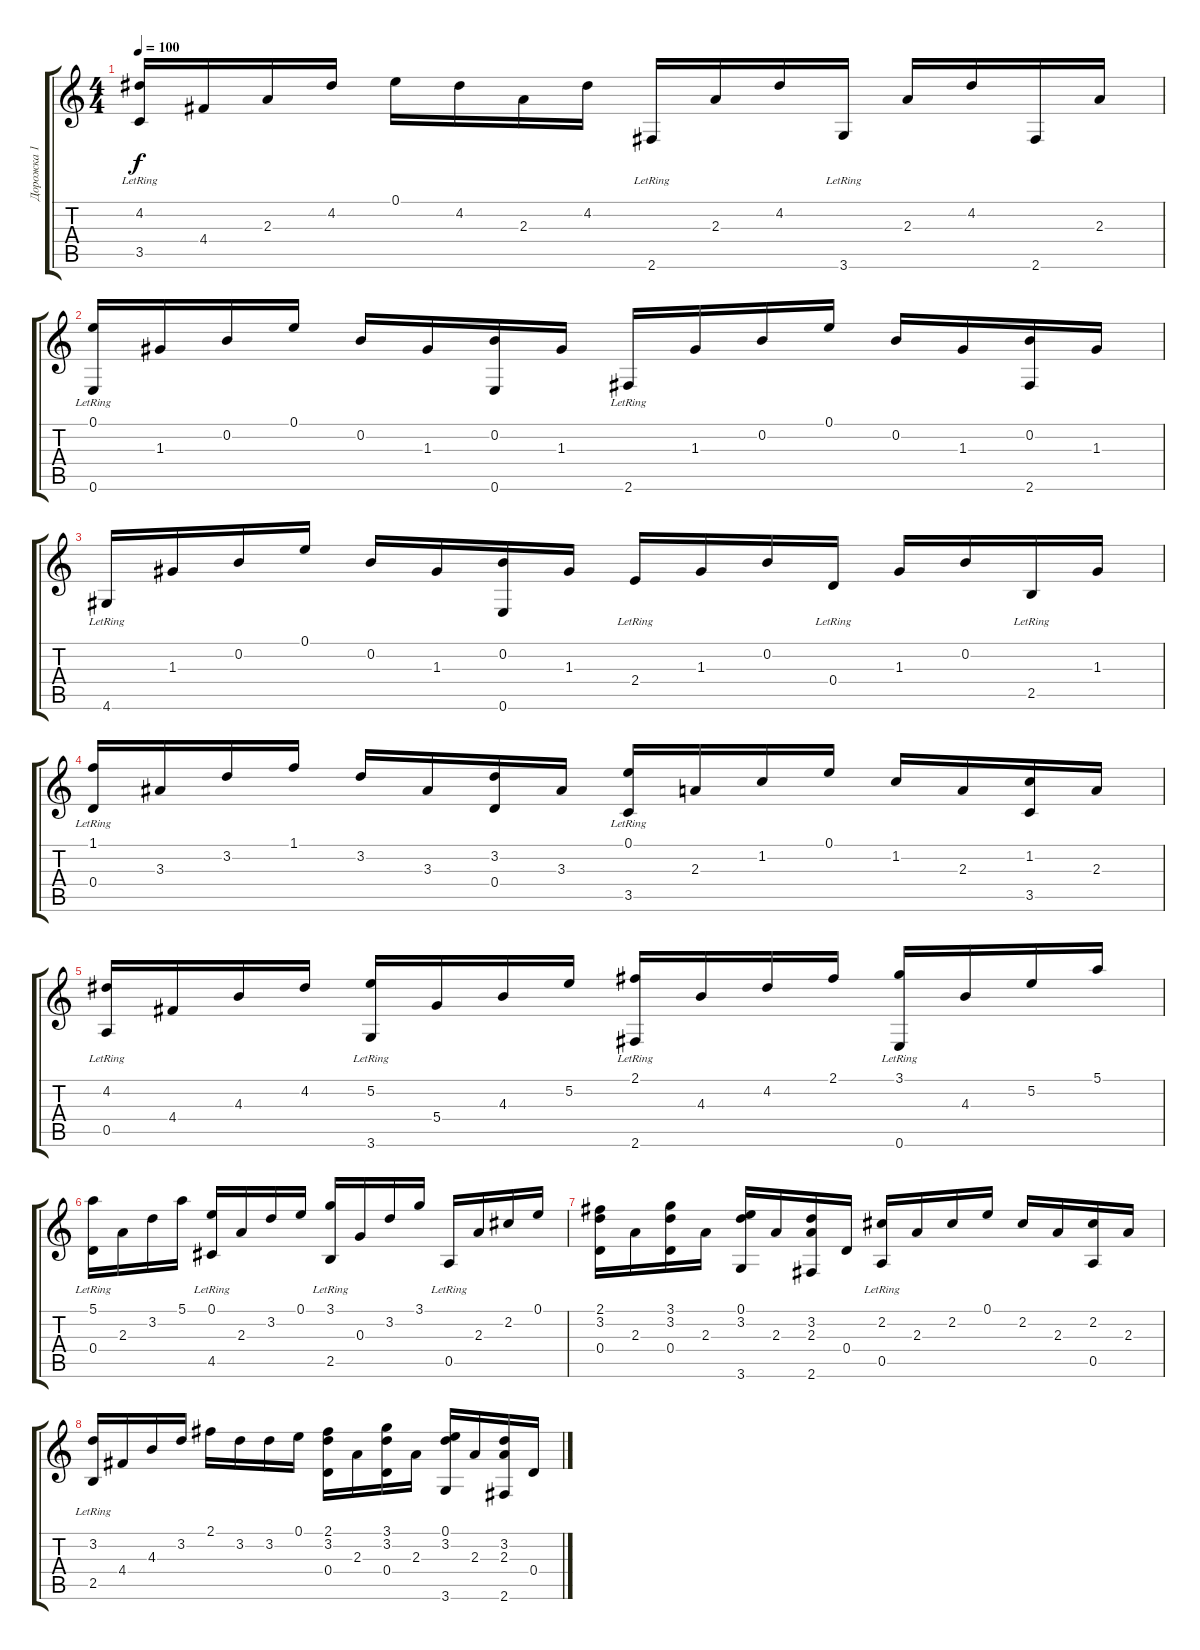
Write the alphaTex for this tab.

\track ("Дорожка 1" "Дорожка 1") {instrument acousticguitarnylon}
\staff {score tabs}
\tuning (E4 B3 G3 D3 A2 E2) {hide}
\ts (4 4)
\tempo 100
\clef g2
\ks c
(4.2 3.5{lr}).16{dy f} 4.4.16 2.3.16 4.2.16 0.1.16 4.2.16 2.3.16 4.2.16 2.6{lr}.16 2.3.16 4.2.16 3.6{lr}.16 2.3.16 4.2.16 2.6.16 2.3.16 |
(0.1 0.6{lr}).16 1.3.16 0.2.16 0.1.16 0.2.16 1.3.16 (0.2 0.6).16 1.3.16 2.6{lr}.16 1.3.16 0.2.16 0.1.16 0.2.16 1.3.16 (0.2 2.6).16 1.3.16 |
4.6{lr}.16 1.3.16 0.2.16 0.1.16 0.2.16 1.3.16 (0.2 0.6).16 1.3.16 2.4{lr}.16 1.3.16 0.2.16 0.4{lr}.16 1.3.16 0.2.16 2.5{lr}.16 1.3.16 |
(1.1 0.4{lr}).16 3.3.16 3.2.16 1.1.16 3.2.16 3.3.16 (3.2 0.4).16 3.3.16 (0.1 3.5{lr}).16 2.3.16 1.2.16 0.1.16 1.2.16 2.3.16 (1.2 3.5).16 2.3.16 |
(4.2 0.5{lr}).16 4.4.16 4.3.16 4.2.16 (5.2 3.6{lr}).16 5.4.16 4.3.16 5.2.16 (2.1 2.6{lr}).16 4.3.16 4.2.16 2.1.16 (3.1 0.6{lr}).16 4.3.16 5.2.16 5.1.16 |
(5.1 0.4{lr}).16 2.3.16 3.2.16 5.1.16 (0.1 4.5{lr}).16 2.3.16 3.2.16 0.1.16 (3.1 2.5{lr}).16 0.3.16 3.2.16 3.1.16 0.5{lr}.16 2.3.16 2.2.16 0.1.16 |
(2.1 3.2 0.4).16 2.3.16 (3.1 3.2 0.4).16 2.3.16 (0.1 3.2 3.6).16 2.3.16 (3.2 2.3 2.6).16 0.4.16 (2.2 0.5{lr}).16 2.3.16 2.2.16 0.1.16 2.2.16 2.3.16 (2.2 0.5).16 2.3.16 |
(3.2 2.5{lr}).16 4.4.16 4.3.16 3.2.16 2.1.16 3.2.16 3.2.16 0.1.16 (2.1 3.2 0.4).16 2.3.16 (3.1 3.2 0.4).16 2.3.16 (0.1 3.2 3.6).16 2.3.16 (3.2 2.3 2.6).16 0.4.16
